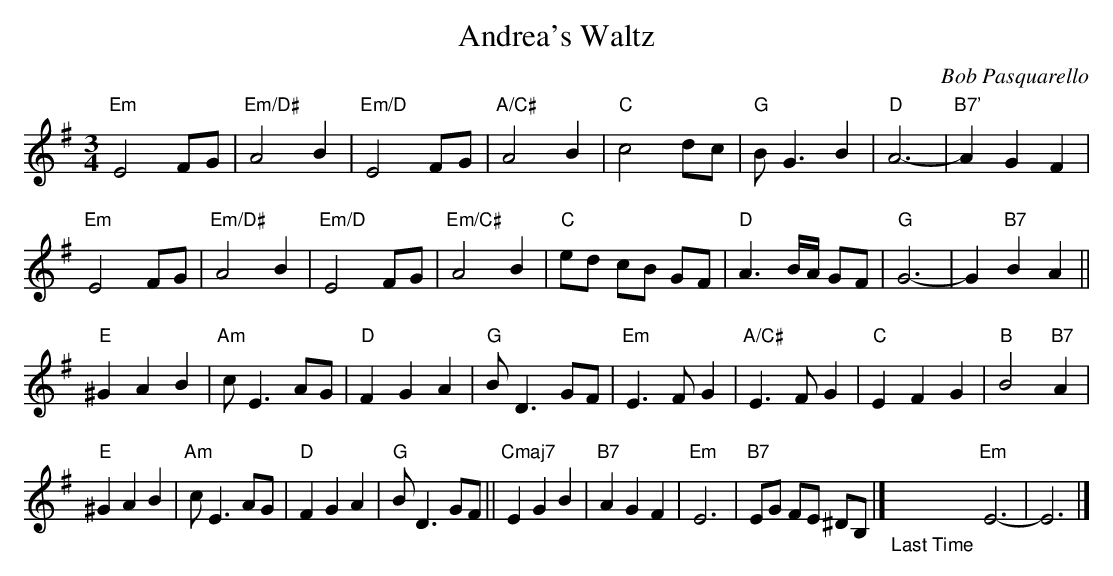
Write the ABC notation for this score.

X:1
T:Andrea's Waltz
C:Bob Pasquarello
M:3/4
K:G
"Em"E4FG|"Em/D#"A4B2|"Em/D"E4FG|"A/C#"A4B2|\
"C"c4dc|"G"BG3B2|"D"A6-|"B7'"A2G2F2|
"Em"E4FG|"Em/D#"A4B2|"Em/D"E4FG|"Em/C#"A4B2|\
"C"ed cB GF|"D"A3B1/2A1/2 GF|"G"G6-|G2"B7"B2A2||
"E"^G2A2B2|"Am"cE3AG|"D"F2G2A2|"G"BD3GF|\
"Em"E3FG2|"A/C#"E3FG2|"C"E2F2G2|"B"B4"B7"A2|
"E"^G2A2B2|"Am"cE3AG|"D"F2G2A2|"G"BD3GF||\
"Cmaj7"E2G2B2|"B7"A2G2F2|"Em"E6|"B7"EG FE ^DB,|]"_Last Time"x"Em"E6-|E6|]
